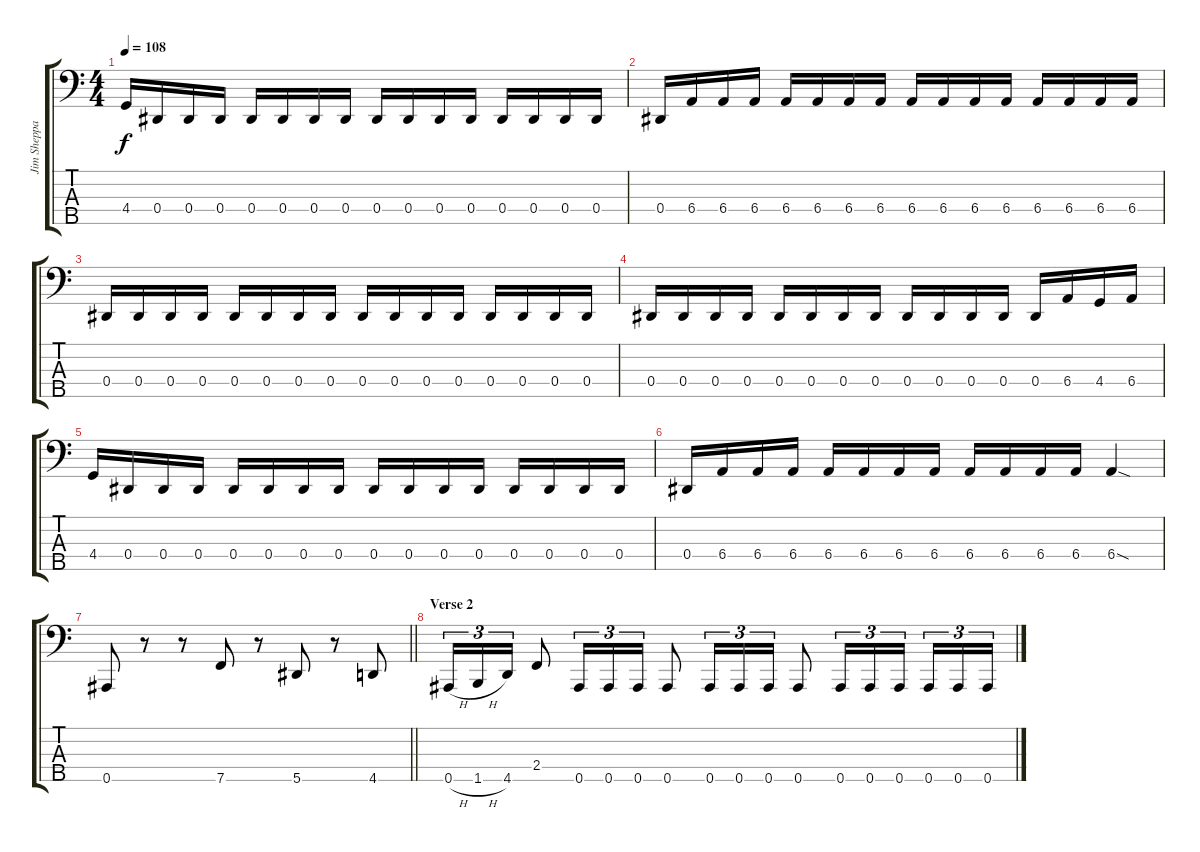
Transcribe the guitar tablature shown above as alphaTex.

\track ("Jim Sheppard" "Jim Sheppa") {instrument electricbassfinger}
\staff {score tabs}
\tuning (Gb2 Db2 Ab1 Eb1 Bb0) {hide}
\ts (4 4)
\tempo 108
\clef f4
\ks c
4.4.16{dy f} 0.4.16 0.4.16 0.4.16 0.4.16 0.4.16 0.4.16 0.4.16 0.4.16 0.4.16 0.4.16 0.4.16 0.4.16 0.4.16 0.4.16 0.4.16 |
0.4.16 6.4.16 6.4.16 6.4.16 6.4.16 6.4.16 6.4.16 6.4.16 6.4.16 6.4.16 6.4.16 6.4.16 6.4.16 6.4.16 6.4.16 6.4.16 |
0.4.16 0.4.16 0.4.16 0.4.16 0.4.16 0.4.16 0.4.16 0.4.16 0.4.16 0.4.16 0.4.16 0.4.16 0.4.16 0.4.16 0.4.16 0.4.16 |
0.4.16 0.4.16 0.4.16 0.4.16 0.4.16 0.4.16 0.4.16 0.4.16 0.4.16 0.4.16 0.4.16 0.4.16 0.4.16 6.4.16 4.4.16 6.4.16 |
4.4.16 0.4.16 0.4.16 0.4.16 0.4.16 0.4.16 0.4.16 0.4.16 0.4.16 0.4.16 0.4.16 0.4.16 0.4.16 0.4.16 0.4.16 0.4.16 |
0.4.16 6.4.16 6.4.16 6.4.16 6.4.16 6.4.16 6.4.16 6.4.16 6.4.16 6.4.16 6.4.16 6.4.16 6.4{sod}.4 |
\barLineRight lightlight
0.5.8 r.8 r.8 7.5.8 r.8 5.5.8 r.8 4.5.8 |
\section ("" "Verse 2")
0.5{h}.16{tu (3 2)} 1.5{h}.16{tu (3 2)} 4.5.16{tu (3 2)} 2.4.8 0.5.16{tu (3 2)} 0.5.16{tu (3 2)} 0.5.16{tu (3 2)} 0.5.8 0.5.16{tu (3 2)} 0.5.16{tu (3 2)} 0.5.16{tu (3 2)} 0.5.8 0.5.16{tu (3 2)} 0.5.16{tu (3 2)} 0.5.16{tu (3 2) beam splitsecondary} 0.5.16{tu (3 2)} 0.5.16{tu (3 2)} 0.5.16{tu (3 2)}
